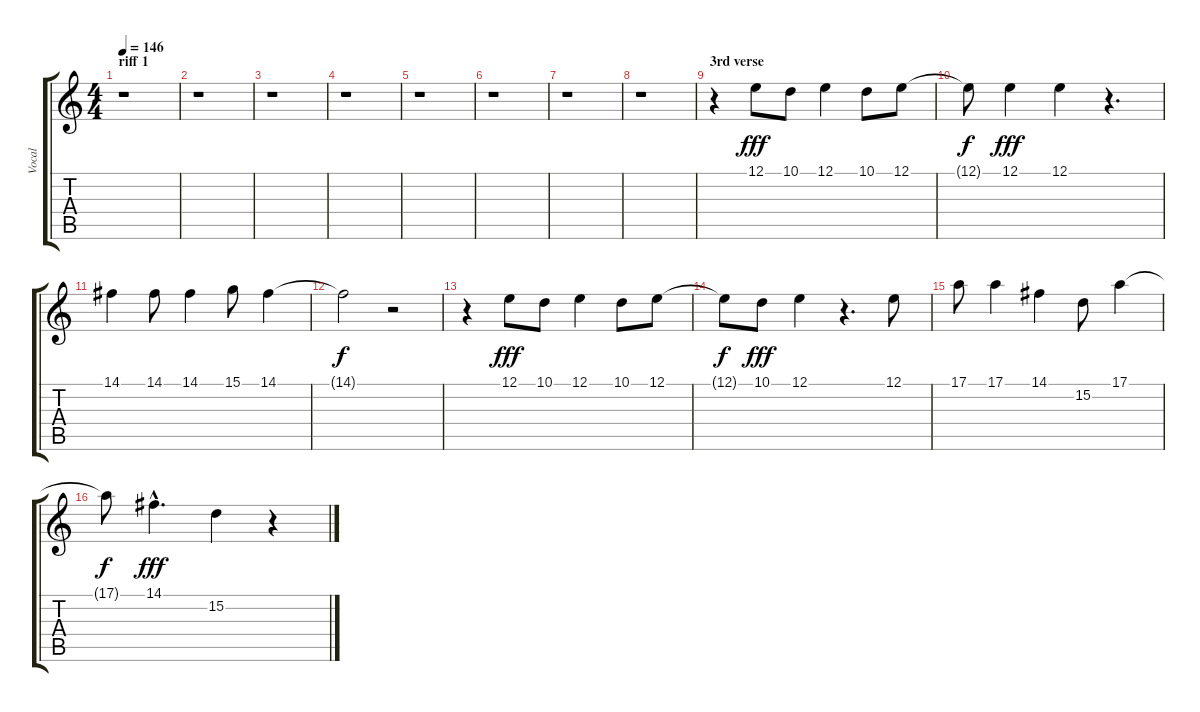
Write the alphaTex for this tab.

\track ("Vocal" "Vocal") {instrument reedorgan}
\staff {score tabs}
\tuning (E4 B3 G3 D3 A2 E2) {hide}
\ts (4 4)
\section ("" "riff 1")
\tempo 146
\clef g2
\ks c
r.1{dy fff} |
r.1 |
r.1 |
r.1 |
r.1 |
r.1 |
r.1 |
r.1 |
\section ("" "3rd verse")
r.4 12.1.8 10.1.8 12.1.4 10.1.8 12.1.8 |
12.1{t}.8{dy f} 12.1.4{dy fff} 12.1.4 r.4{d} |
14.1.4 14.1.8 14.1.4 15.1.8 14.1.4 |
14.1{t}.2{dy f} r.2 |
r.4 12.1.8{dy fff} 10.1.8 12.1.4 10.1.8 12.1.8 |
12.1{t}.8{dy f} 10.1.8{dy fff} 12.1.4 r.4{d} 12.1.8 |
17.1.8 17.1.4 14.1.4 15.2.8 17.1.4 |
17.1{t}.8{dy f} 14.1{hac}.4{d dy fff} 15.2.4 r.4
